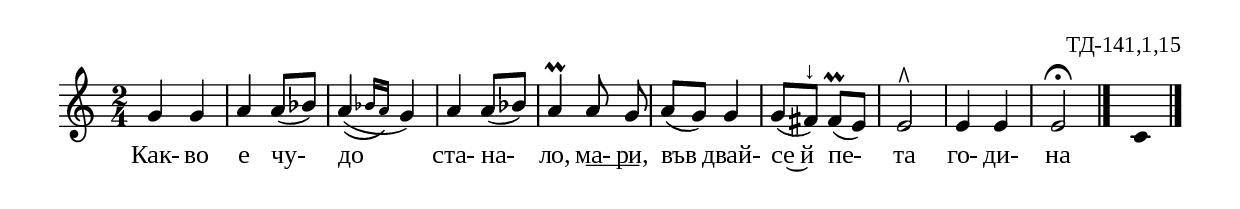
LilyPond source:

%{
TD_141_1_15
%}

\include "td-preamble.ly"

\score {
\relative c'' {
%% \tempo 4 = 152
  \time 2/4
  g4 g a a8( bes) \afterGrace a4(\( { bes16[ a\)] } g4) a a8( bes) 
  a4\prall a8 g\noBeam a( g) g4 g8( fis^"↓") fis\prall( e) e2^\rtoe e4 e e2\fermata
 \bar "|." 
 s4 \fixB c4 
 \bar "|."
}
\addlyrics { Как- во е чу- до ста- на- ло, 
ма- \startTextSpan ри, \stopTextSpan 
във двай- "се~й" пе- та го- ди- на }
%
\layout {
  indent = #0
  line-width = 190\mm
  ragged-right=##f
\context {
      \Lyrics
      \consists "Text_spanner_engraver"
      \override TextSpanner #'direction = #DOWN
      \override TextSpanner #'style = #'line    
      \override TextSpanner #'outside-staff-priority = ##f
      \override TextSpanner #'padding = #0.2 % sets the distance of the line from the lyrics
      \override TextSpanner #'bound-details =
      #`((left . ((Y . 0)
                  (padding . 0)
                  (attach-dir . ,LEFT)))
         (left-broken . ((end-on-note . #t)))
         (right . ((Y . 0)
                   (padding . 0)
                   (attach-dir . ,RIGHT))))
    }
  
}
%
\midi { 
	\context {
		\Score
		tempoWholesPerMinute = #(ly:make-moment 152 4)
		}
	}
}

\header{
  opus = "ТД-141,1,15"
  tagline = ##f
}


